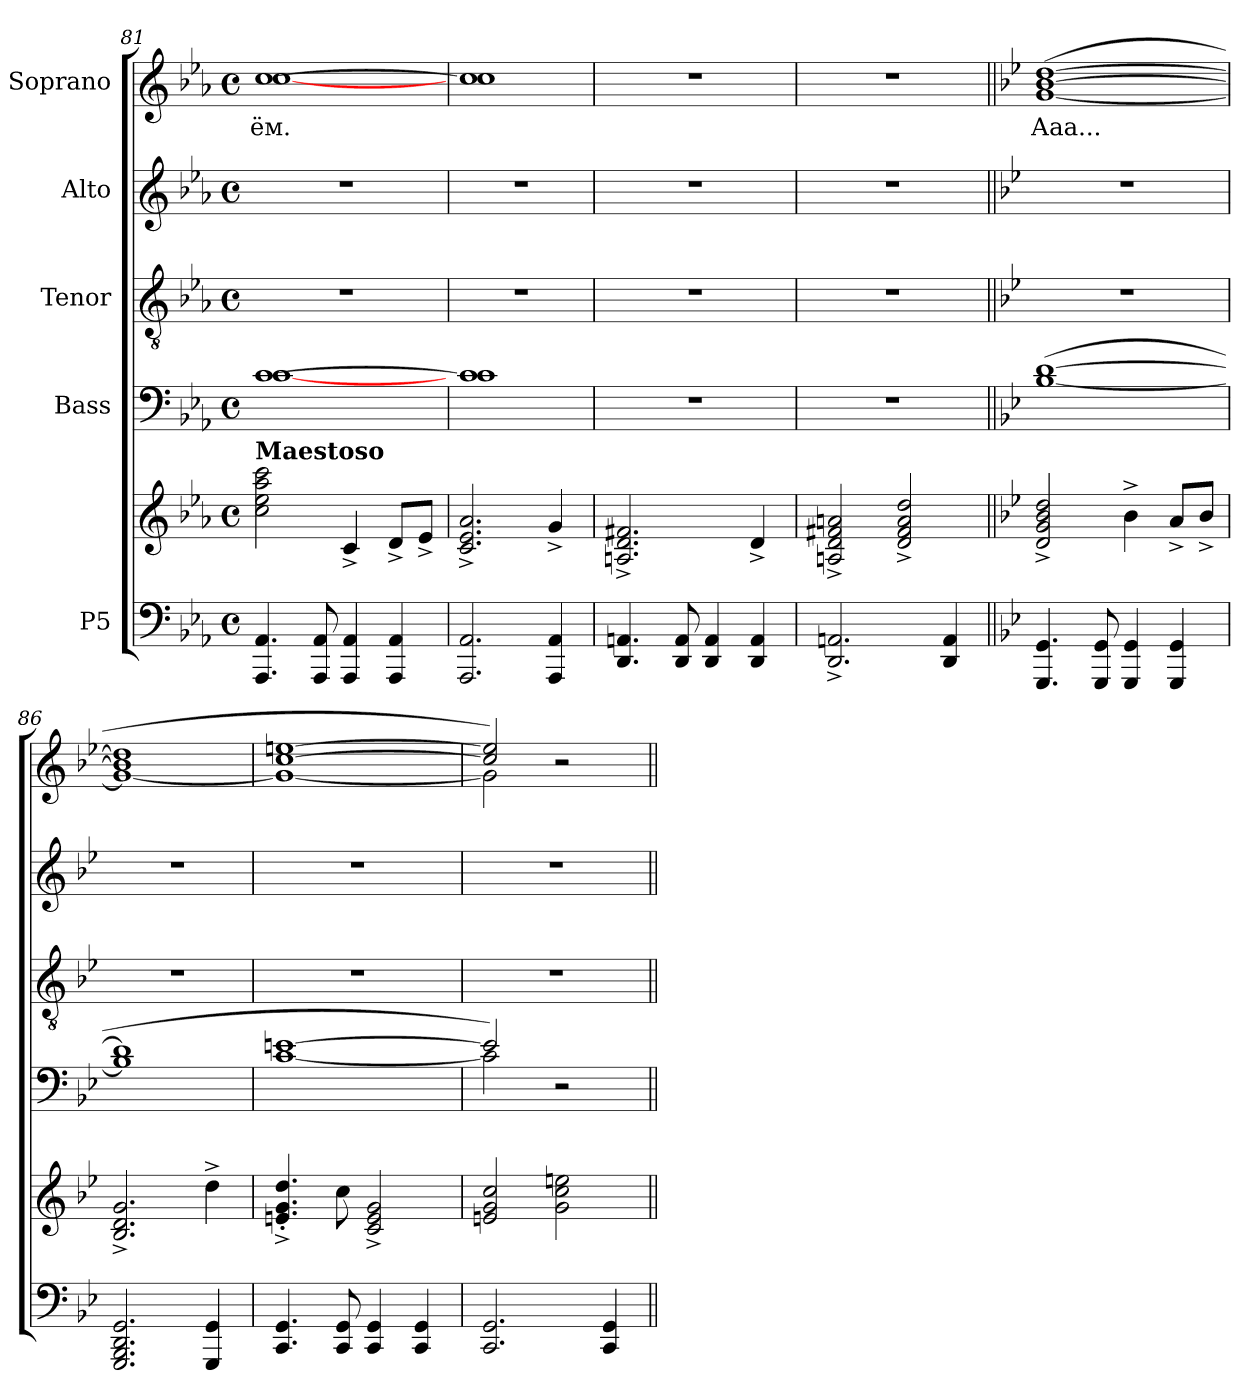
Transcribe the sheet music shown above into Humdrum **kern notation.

**kern	**kern	**kern	**kern	**kern	**kern	**text
*part5	*part5	*part4	*part3	*part2	*part1	*part1
*staff6	*staff5	*staff4	*staff3	*staff2	*staff1	*staff1
*I"P5	*	*I"Bass	*I"Tenor	*I"Alto	*I"Soprano	*
*clefF4	*clefG2	*clefF4	*clefGv2	*clefG2	*clefG2	*
*	*	*	*ITrd7c12	*	*	*
*k[b-e-a-]	*k[b-e-a-]	*k[b-e-a-]	*k[b-e-a-]	*k[b-e-a-]	*k[b-e-a-]	*
*E-:	*E-:	*E-:	*E-:	*E-:	*E-:	*
*M4/4	*M4/4	*M4/4	*M4/4	*M4/4	*M4/4	*
*met(c)	*met(c)	*met(c)	*met(c)	*met(c)	*met(c)	*
*MM70	*MM70	*MM70	*MM70	*MM70	*MM70	*
=81	=81	=81	=81	=81	=81	=81
*	*	*^	*	*	*	*
!	!	!	!	!	!	!LO:TX:a:B:t=Maestoso	!
!	!LO:TX:a:B:t=Maestoso	!	!	!	!	!	!
!	!	!	!	!	!	!	!LO:LY:b:color=#000000
*	*	*	*	*	*	*^	*
*	*	*	*	*	*	*	*^	*
4.AAA-i/ 4.AA-i	2cci\ 2ee-i 2aa-i 2ccci	[1ci	[1ci	1r	1r	[1cci	[1cci	2ryy	-ём.
8AAA-i/ 8AA-i	.	.	.	.	.	.	.	.	.
*	*MM160	*	*	*	*	*MM160	*	*	*
4AAA-i/ 4AA-i	4c^i/	.	.	.	.	.	.	2ryy	.
4AAA-i/ 4AA-i	8d^i/L	.	.	.	.	.	.	.	.
.	8e-^i/J	.	.	.	.	.	.	.	.
*	*	*	*	*	*	*	*v	*v	*
=82	=82	=82	=82	=82	=82	=82	=82	=82
2.AAA-i/ 2.AA-i	2.ci/^ 2.e-i^ 2.a-i^	1ci]	1ci	1r	1r	1cci]	1cci	.
4AAA-i/ 4AA-i	4g^i/	.	.	.	.	.	.	.
*	*	*v	*v	*	*	*v	*v	*
=83	=83	=83	=83	=83	=83	=83
4.DDi/ 4.AAni	2.Ani/^ 2.di^ 2.f#Xi^	1r	1r	1r	1r	.
8DDi/ 8AAi	.	.	.	.	.	.
4DDi/ 4AAi	.	.	.	.	.	.
4DDi/ 4AAi	4d^i/	.	.	.	.	.
!!LO:LB:g=z
=84	=84	=84	=84	=84	=84	=84
2.DDi/^ 2.AAni^	2Ani/^ 2di^ 2f#Xi^ 2ani^	1r	1r	1r	1r	.
.	2di/^ 2f#i^ 2ai^ 2ddi^	.	.	.	.	.
4DDi/ 4AAi	.	.	.	.	.	.
=85||	=85||	=85||	=85||	=85||	=85||	=85||
*k[b-e-]	*k[b-e-]	*k[b-e-]	*k[b-e-]	*k[b-e-]	*k[b-e-]	*
*B-:	*B-:	*B-:	*B-:	*B-:	*B-:	*
*	*	*^	*	*	*	*
!	!	!	!	!	!	!LO:TX:a:i:t=Sop. div.	!
!	!	!	!	!	!	!	!LO:LY:b:color=#000000
*	*	*	*	*	*	*^	*
4.GGGi/ 4.GGi	2di/^ 2gi^ 2b-i^ 2ddi^	([1di	[1B-i	1r	1r	([1b-i [1ddi	[1gi	Ааа...
8GGGi/ 8GGi	.	.	.	.	.	.	.	.
4GGGi/ 4GGi	4b-^i\	.	.	.	.	.	.	.
4GGGi/ 4GGi	8a^i/L	.	.	.	.	.	.	.
.	8b-^i/J	.	.	.	.	.	.	.
=86	=86	=86	=86	=86	=86	=86	=86	=86
2.GGGi/ 2.BBB-i 2.DDi 2.GGi	2.B-i/^ 2.di^ 2.gi^	1di]	1B-i]	1r	1r	1b-i] 1ddi]	1gi_	.
4GGGi/ 4GGi	4dd^i\	.	.	.	.	.	.	.
=87	=87	=87	=87	=87	=87	=87	=87	=87
4.CCi/ 4.GGi	4.eni/'^ 4.gi'^ 4.ddi'^	[1eni	[1ci	1r	1r	[1cci [1eeni	1gi_	.
8CCi/ 8GGi	8cci\	.	.	.	.	.	.	.
4CCi/ 4GGi	2ci/^ 2ei^ 2gi^	.	.	.	.	.	.	.
4CCi/ 4GGi	.	.	.	.	.	.	.	.
=88	=88	=88	=88	=88	=88	=88	=88	=88
2.CCi/ 2.GGi	2eni/ 2gi 2cci	2ei/])	2ci\]	1r	1r	2cci/] 2eei])	2gi\]	.
.	2gi\ 2cci 2eeni	2r	2ryy	.	.	2r	2ryy	.
4CCi/ 4GGi	.	.	.	.	.	.	.	.
*	*	*v	*v	*	*	*v	*v	*
=||	=||	=||	=||	=||	=||	=||
*-	*-	*-	*-	*-	*-	*-
